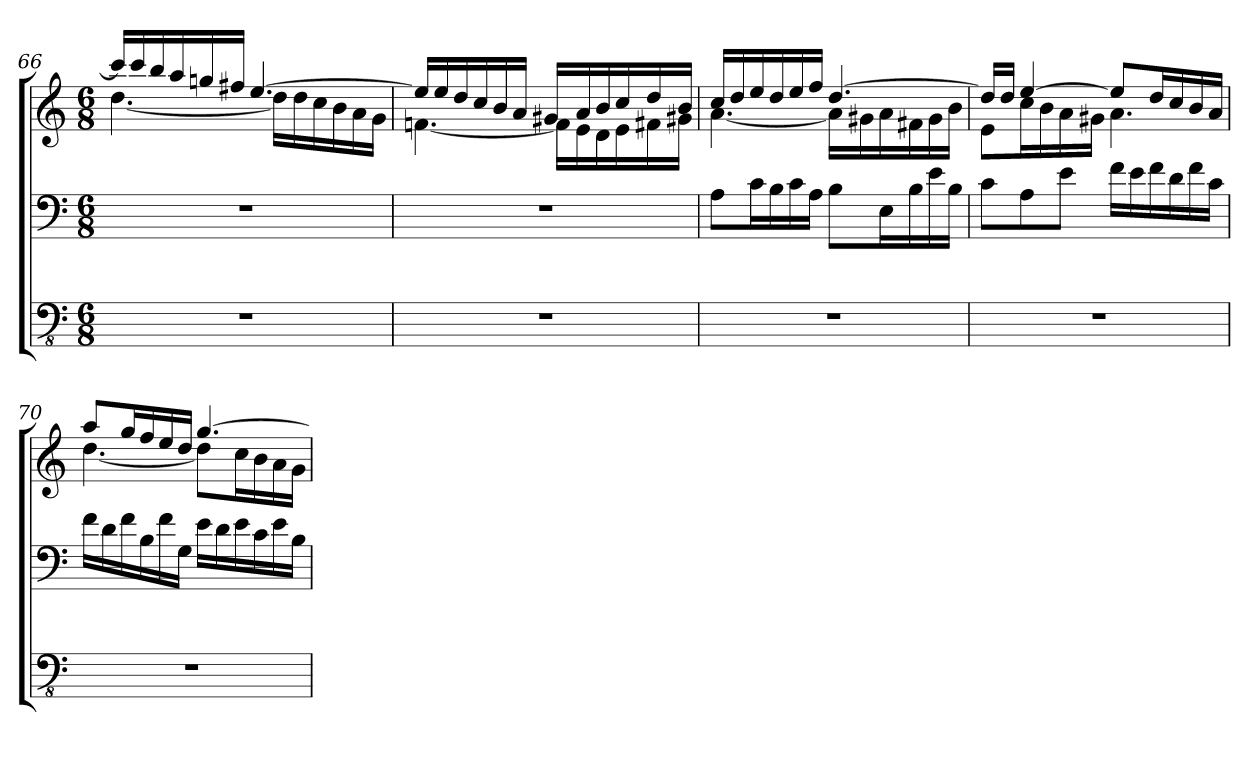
**kern	**kern	**kern
*part1	*part1	*part1
*staff3	*staff2	*staff1
*clefFv4	*clefF4	*clefG2
*k[]	*k[]	*k[]
*M6/8	*M6/8	*M6/8
=66	=66	=66
*	*	*^
2.r	2.r	16ccc/LL]	[4.dd\
.	.	16ccc/	.
.	.	16bb/	.
.	.	16aa/	.
.	.	16ggn/	.
.	.	16ff#X/JJ	.
.	.	[4.ee/	16dd\LL]
.	.	.	16dd\
.	.	.	16cc\
.	.	.	16b\
.	.	.	16a\
.	.	.	16g\JJ
!!LO:LB:g=z	!!
=67	=67	=67	=67
2.r	2.r	16ee/LL]	[4.fn\
.	.	16ee/	.
.	.	16dd/	.
.	.	16cc/	.
.	.	16b/	.
.	.	16a/JJ	.
.	.	16g#X/LL	16f\LL]
.	.	16a/	16e\
.	.	16b/	16d\
.	.	16cc/	16e\
.	.	16dd/	16f#X\
.	.	16b/JJ	16g#X\JJ
=68	=68	=68	=68
2.r	8A\L	16cc/LL	[4.a\
.	.	16dd/	.
.	16c\L	16ee/	.
.	16B\	16dd/	.
.	16c\	16ee/	.
.	16A\JJ	16ff/JJ	.
.	8B\L	[4.dd/	16a\LL]
.	.	.	16g#X\
.	16E\L	.	16a\
.	16B\	.	16f#X\
.	16e\	.	16g#\
.	16B\JJ	.	16b\JJ
=69	=69	=69	=69
2.r	8c\L	16dd/LL]	8e\L
.	.	16dd/JJ	.
.	8A\	[4ee/	16cc\L
.	.	.	16b\
.	8e\J	.	16a\
.	.	.	16g#X\JJ
.	16f\LL	8ee/L]	4.a\
.	16e\	.	.
.	16f\	16dd/L	.
.	16d\	16cc/	.
.	16f\	16b/	.
.	16c\JJ	16a/JJ	.
=70	=70	=70	=70
2.r	16f\LL	8aa/L	[4.dd\
.	16d\	.	.
.	16f\	16gg/L	.
.	16B\	16ff/	.
.	16f\	16ee/	.
.	16G\JJ	16dd/JJ	.
.	16e\LL	[4.gg/	8dd\L]
.	16d\	.	.
.	16e\	.	16cc\L
.	16c\	.	16b\
.	16e\	.	16a\
.	16B\JJ	.	16g\JJ
*	*	*v	*v
=	=	=
*-	*-	*-
